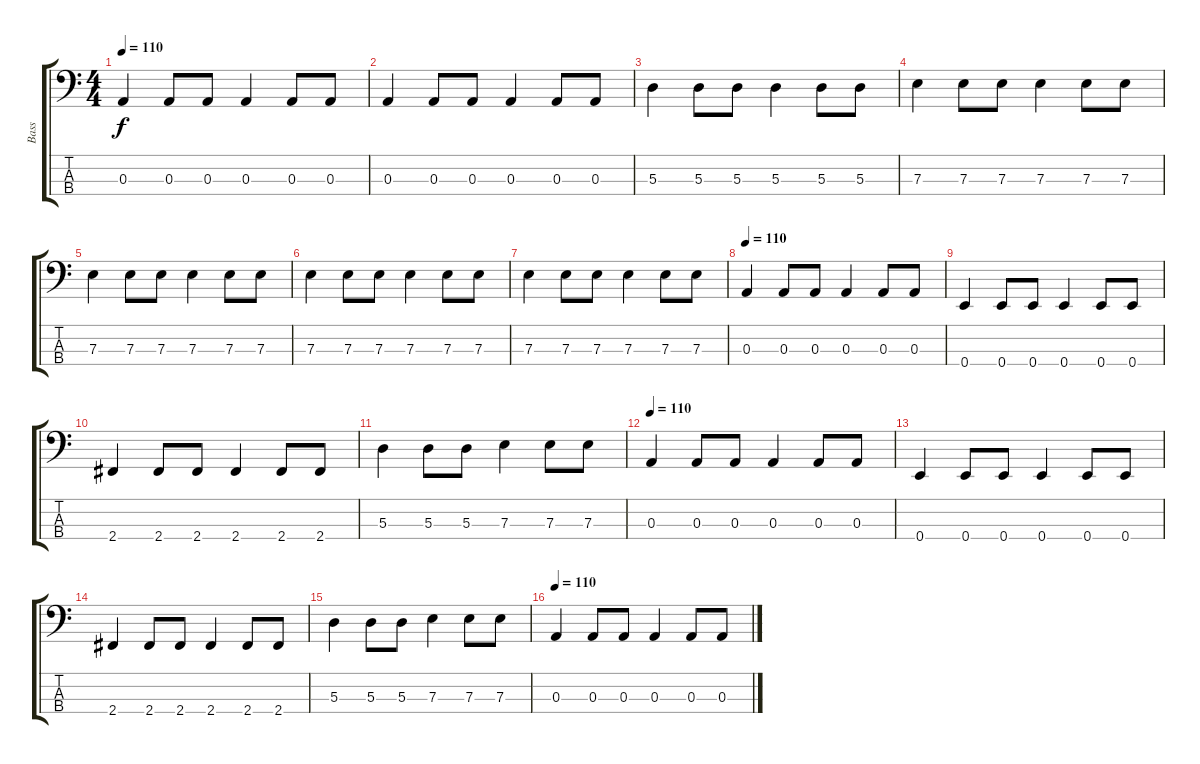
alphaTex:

\track ("Bass" "Bass") {instrument electricbassfinger}
\staff {score tabs}
\tuning (G2 D2 A1 E1) {hide}
\ts (4 4)
\tempo 110
\clef f4
\ks c
0.3.4{dy f} 0.3.8 0.3.8 0.3.4 0.3.8 0.3.8 |
0.3.4 0.3.8 0.3.8 0.3.4 0.3.8 0.3.8 |
5.3.4 5.3.8 5.3.8 5.3.4 5.3.8 5.3.8 |
7.3.4 7.3.8 7.3.8 7.3.4 7.3.8 7.3.8 |
7.3.4 7.3.8 7.3.8 7.3.4 7.3.8 7.3.8 |
7.3.4 7.3.8 7.3.8 7.3.4 7.3.8 7.3.8 |
7.3.4 7.3.8 7.3.8 7.3.4 7.3.8 7.3.8 |
\tempo 110
0.3.4 0.3.8 0.3.8 0.3.4 0.3.8 0.3.8 |
0.4.4 0.4.8 0.4.8 0.4.4 0.4.8 0.4.8 |
2.4.4 2.4.8 2.4.8 2.4.4 2.4.8 2.4.8 |
5.3.4 5.3.8 5.3.8 7.3.4 7.3.8 7.3.8 |
\tempo 110
0.3.4 0.3.8 0.3.8 0.3.4 0.3.8 0.3.8 |
0.4.4 0.4.8 0.4.8 0.4.4 0.4.8 0.4.8 |
2.4.4 2.4.8 2.4.8 2.4.4 2.4.8 2.4.8 |
5.3.4 5.3.8 5.3.8 7.3.4 7.3.8 7.3.8 |
\tempo 110
0.3.4 0.3.8 0.3.8 0.3.4 0.3.8 0.3.8
